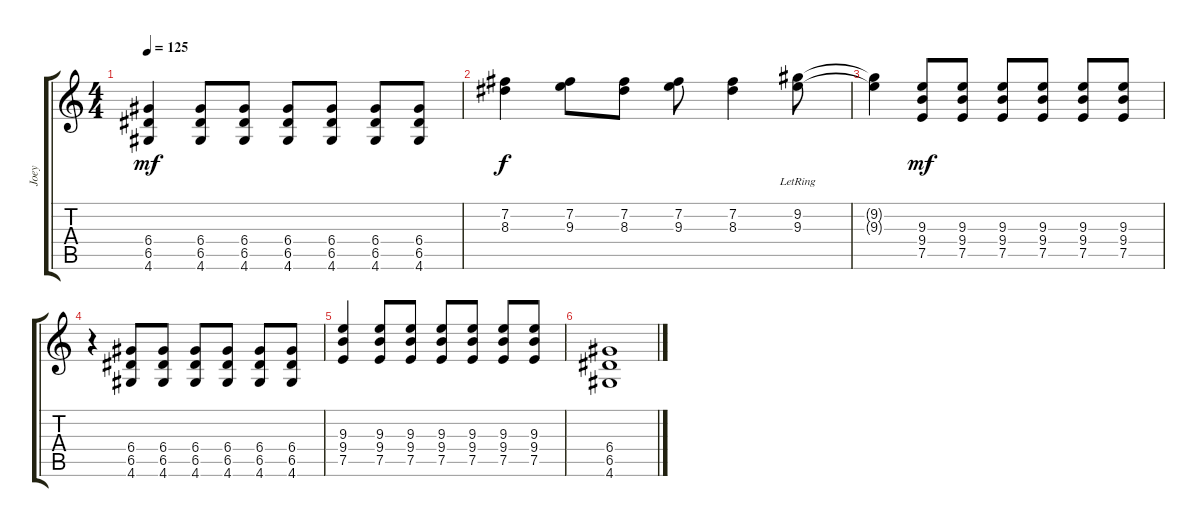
\track ("Joey" "Joey") {instrument overdrivenguitar}
\staff {score tabs}
\tuning (E4 B3 G3 D3 A2 E2) {hide}
\ts (4 4)
\tempo 125
\clef g2
\ks c
(6.4 6.5 4.6).4{dy mf} (6.4 6.5 4.6).8 (6.4 6.5 4.6).8 (6.4 6.5 4.6).8 (6.4 6.5 4.6).8 (6.4 6.5 4.6).8 (6.4 6.5 4.6).8 |
(7.2 8.3).4{dy f} (7.2 9.3).8 (7.2 8.3).8 (7.2 9.3).8 (7.2 8.3).4 (9.2{lr} 9.3{lr}).8 |
(9.2{t} 9.3{t}).4 (9.3 9.4 7.5).8{dy mf} (9.3 9.4 7.5).8 (9.3 9.4 7.5).8 (9.3 9.4 7.5).8 (9.3 9.4 7.5).8 (9.3 9.4 7.5).8 |
r.4 (6.4 6.5 4.6).8 (6.4 6.5 4.6).8 (6.4 6.5 4.6).8 (6.4 6.5 4.6).8 (6.4 6.5 4.6).8 (6.4 6.5 4.6).8 |
(9.3 9.4 7.5).4 (9.3 9.4 7.5).8 (9.3 9.4 7.5).8 (9.3 9.4 7.5).8 (9.3 9.4 7.5).8 (9.3 9.4 7.5).8 (9.3 9.4 7.5).8 |
(6.4 6.5 4.6).1
